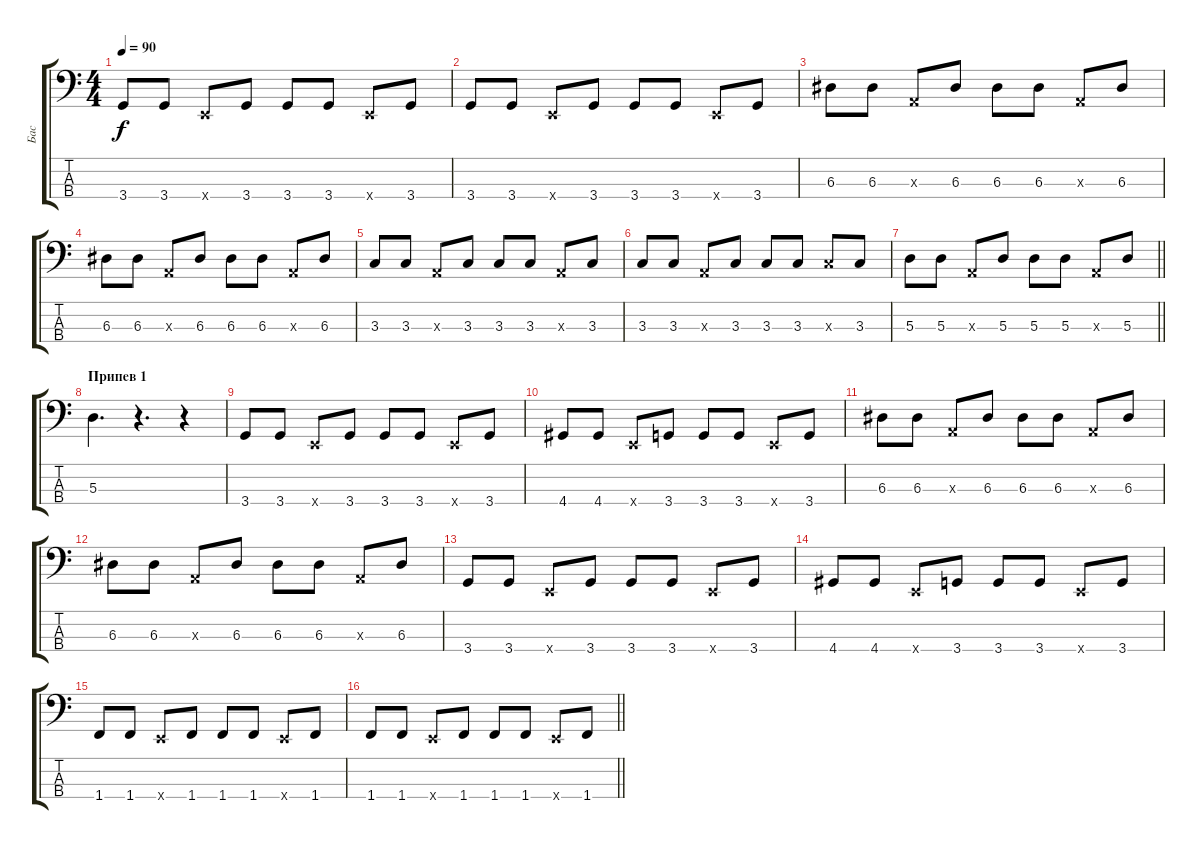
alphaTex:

\track ("Бас" "Бас") {instrument electricbassfinger}
\staff {score tabs}
\tuning (G2 D2 A1 E1) {hide}
\ts (4 4)
\tempo 90
\clef f4
\ks c
3.4.8{dy f} 3.4.8 0.4{x}.8 3.4.8 3.4.8 3.4.8 0.4{x}.8 3.4.8 |
3.4.8 3.4.8 0.4{x}.8 3.4.8 3.4.8 3.4.8 0.4{x}.8 3.4.8 |
6.3.8 6.3.8 0.3{x}.8 6.3.8 6.3.8 6.3.8 0.3{x}.8 6.3.8 |
6.3.8 6.3.8 0.3{x}.8 6.3.8 6.3.8 6.3.8 0.3{x}.8 6.3.8 |
3.3.8 3.3.8 0.3{x}.8 3.3.8 3.3.8 3.3.8 0.3{x}.8 3.3.8 |
3.3.8 3.3.8 0.3{x}.8 3.3.8 3.3.8 3.3.8 3.3{x}.8 3.3.8 |
\barLineRight lightlight
5.3.8 5.3.8 0.3{x}.8 5.3.8 5.3.8 5.3.8 0.3{x}.8 5.3.8 |
\section ("" "Припев 1")
5.3.4{d} r.4{d} r.4 |
3.4.8 3.4.8 0.4{x}.8 3.4.8 3.4.8 3.4.8 0.4{x}.8 3.4.8 |
4.4.8 4.4.8 0.4{x}.8 3.4.8 3.4.8 3.4.8 0.4{x}.8 3.4.8 |
6.3.8 6.3.8 0.3{x}.8 6.3.8 6.3.8 6.3.8 0.3{x}.8 6.3.8 |
6.3.8 6.3.8 0.3{x}.8 6.3.8 6.3.8 6.3.8 0.3{x}.8 6.3.8 |
3.4.8 3.4.8 0.4{x}.8 3.4.8 3.4.8 3.4.8 0.4{x}.8 3.4.8 |
4.4.8 4.4.8 0.4{x}.8 3.4.8 3.4.8 3.4.8 0.4{x}.8 3.4.8 |
1.4.8 1.4.8 0.4{x}.8 1.4.8 1.4.8 1.4.8 0.4{x}.8 1.4.8 |
\barLineRight lightlight
1.4.8 1.4.8 0.4{x}.8 1.4.8 1.4.8 1.4.8 0.4{x}.8 1.4.8
